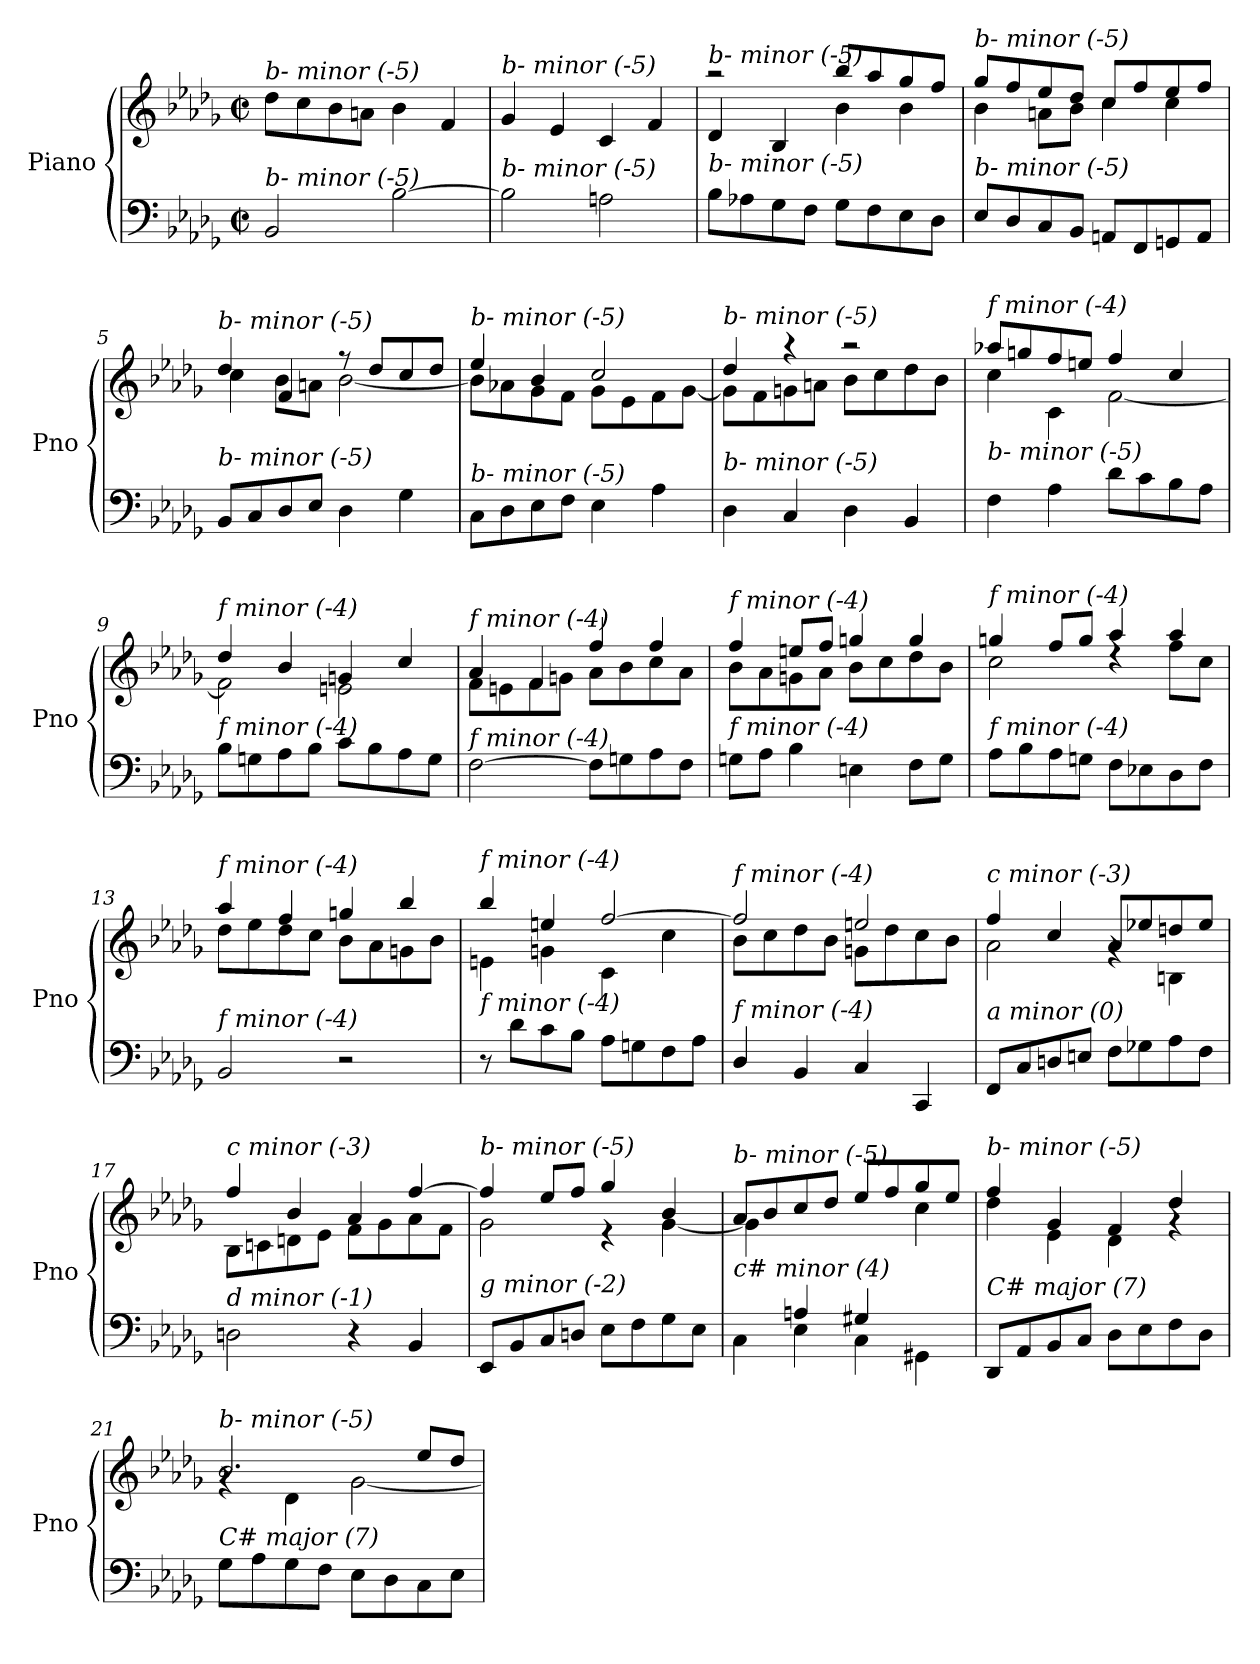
**kern	**kern
*part1	*part1
*staff2	*staff1
*I"Piano	*
*I'Pno	*
*clefF4	*clefG2
*k[b-e-a-d-g-]	*k[b-e-a-d-g-]
*M2/2	*M2/2
*met(c|)	*met(c|)
=1	=1
!	!LO:TX:i:t=b- minor (-5)
!LO:TX:i:t=b- minor (-5)	!
2BB-/	8dd-\L
.	8cc\
.	8b-\
.	8an\J
[2B-\	4b-\
.	4f/
=2	=2
!	!LO:TX:i:t=b- minor (-5)
!LO:TX:i:t=b- minor (-5)	!
2B-\]	4g-/
.	4e-/
2An\	4c/
.	4f/
=3	=3
*	*^
!	!LO:TX:i:t=b- minor (-5)	!
!LO:TX:i:t=b- minor (-5)	!	!
8B-\L	2r	4d-/
8A-X\	.	.
8G-\	.	4B-/
8F\J	.	.
8G-\L	8bb-/L	4b-\
8F\	8aa-/	.
8E-\	8gg-/	4b-\
8D-\J	8ff/J	.
=4	=4	=4
!	!LO:TX:i:t=b- minor (-5)	!
!LO:TX:i:t=b- minor (-5)	!	!
8E-/L	8gg-/L	4b-\
8D-/	8ff/	.
8C/	8ee-/	8an\L
8BB-/J	8dd-/J	8b-\J
8AAn/L	8cc/L	4cc\
8FF/	8ff/	.
8GGn/	8ee-/	4cc\
8AA/J	8ff/J	.
=5	=5	=5
!	!LO:TX:i:t=b- minor (-5)	!
!LO:TX:i:t=b- minor (-5)	!	!
8BB-/L	4dd-/	4cc\
8C/	.	.
8D-/	4f/	8b-\L
8E-/J	.	8an\J
4D-\	8r	[2b-\
.	8dd-/L	.
4G-\	8cc/	.
.	8dd-/J	.
!!LO:LB:g=z	!!
=6	=6	=6
!	!LO:TX:i:t=b- minor (-5)	!
!LO:TX:i:t=b- minor (-5)	!	!
8C\L	4ee-/	8b-\L]
8D-\	.	8a-X\
8E-\	4b-/	8g-\
8F\J	.	8f\J
4E-\	2cc/	8g-\L
.	.	8e-\
4A-\	.	8f\
.	.	[8g-\J
=7	=7	=7
!	!LO:TX:i:t=b- minor (-5)	!
!LO:TX:i:t=b- minor (-5)	!	!
4D-\	4dd-/	8g-\L]
.	.	8f\
4C/	4r	8gn\
.	.	8an\J
4D-\	2r	8b-\L
.	.	8cc\
4BB-/	.	8dd-\
.	.	8b-\J
=8	=8	=8
!	!LO:TX:i:t=f minor (-4)	!
!LO:TX:i:t=b- minor (-5)	!	!
4F\	8aa-X/L	4cc\
.	8ggn/	.
4A-\	8ff/	4c\
.	8een/J	.
8d-\L	4ff/	[2f\
8c\	.	.
8B-\	4cc/	.
8A-\J	.	.
=9	=9	=9
!	!LO:TX:i:t=f minor (-4)	!
!LO:TX:i:t=f minor (-4)	!	!
8B-\L	4dd-/	2f\]
8Gn\	.	.
8A-\	4b-/	.
8B-\J	.	.
8c\L	4gn/	2en\
8B-\	.	.
8A-\	4cc/	.
8G\J	.	.
=10	=10	=10
!	!LO:TX:i:t=f minor (-4)	!
!LO:TX:i:t=f minor (-4)	!	!
[2F\	4a-/	8f\L
.	.	8en\
.	4f/	8f\
.	.	8gn\J
8F\L]	4ff/	8a-\L
8Gn\	.	8b-\
8A-\	4ff/	8cc\
8F\J	.	8a-\J
!!LO:LB:g=z	!!
=11	=11	=11
!	!LO:TX:i:t=f minor (-4)	!
!LO:TX:i:t=f minor (-4)	!	!
8Gn\L	4ff/	8b-\L
8A-\J	.	8a-\
4B-\	8een/L	8gn\
.	8ff/J	8a-\J
4En\	4ggn/	8b-\L
.	.	8cc\
8F\L	4gg/	8dd-\
8G\J	.	8b-\J
=12	=12	=12
!	!LO:TX:i:t=f minor (-4)	!
!LO:TX:i:t=f minor (-4)	!	!
8A-\L	4ggn/	2cc\
8B-\	.	.
8A-\	8ff/L	.
8Gn\J	8gg/J	.
8F\L	4aa-/	4rdd
8E-X\	.	.
8D-\	4aa-/	8ff\L
8F\J	.	8cc\J
=13	=13	=13
!	!LO:TX:i:t=f minor (-4)	!
!LO:TX:i:t=f minor (-4)	!	!
2BB-/	4aa-/	8dd-\L
.	.	8ee-\
.	4ff/	8dd-\
.	.	8cc\J
2r	4ggn/	8b-\L
.	.	8a-\
.	4bb-/	8gn\
.	.	8b-\J
=14	=14	=14
!	!LO:TX:i:t=f minor (-4)	!
!LO:TX:i:t=f minor (-4)	!	!
8r	4bb-/	4en\
8d-\L	.	.
8c\	4een/	4gn\
8B-\J	.	.
8A-\L	[2ff/	4c\
8Gn\	.	.
8F\	.	4cc\
8A-\J	.	.
=15	=15	=15
!	!LO:TX:i:t=f minor (-4)	!
!LO:TX:i:t=f minor (-4)	!	!
4D-/	2ff/]	8b-\L
.	.	8cc\
4BB-/	.	8dd-\
.	.	8b-\J
4C/	2een/	8gn\L
.	.	8dd-\
4CC/	.	8cc\
.	.	8b-\J
!!LO:LB:g=z	!!
=16	=16	=16
!	!LO:TX:i:t=c minor (-3)	!
!LO:TX:i:t=a minor (0)	!	!
8FF/L	4ff/	2a-\
8C/	.	.
8Dn/	4cc/	.
8En/J	.	.
8F\L	8a-/L	4rg
8G-X\	8ee-X/	.
8A-\	8ddn/	4Bni\
8F\J	8ee-/J	.
=17	=17	=17
!	!LO:TX:i:t=c minor (-3)	!
!LO:TX:i:t=d minor (-1)	!	!
2Dn\	4ff/	8B-\L
.	.	8cn\
.	4b-/	8dn\
.	.	8e-\J
4r	4a-/	8f\L
.	.	8g-\
4BB-/	[4ff/	8a-\
.	.	8f\J
=18	=18	=18
!	!LO:TX:i:t=b- minor (-5)	!
!LO:TX:i:t=g minor (-2)	!	!
8EE-/L	4ff/]	2g-\
8BB-/	.	.
8C/	8ee-/L	.
8Dn/J	8ff/J	.
8E-\L	4gg-/	4r
8F\	.	.
8G-\	4b-/	[4g-\
8E-\J	.	.
=19	=19	=19
*^	*	*
!	!	!LO:TX:i:t=b- minor (-5)	!
!LO:TX:i:t=c# minor (4)	!	!	!
4ryy	4C\	8a-/L	4g-\]
.	.	8b-/	.
4Ani/	4E-\	8cc/	2ryy
.	.	8dd-/J	.
4G#Xi/	4C\	8ee-/L	.
.	.	8ff/	.
4ryy	4GG#Xi\	8gg-/	4cc\
.	.	8ee-/J	.
*v	*v	*	*
=20	=20	=20
!	!LO:TX:i:t=b- minor (-5)	!
!LO:TX:i:t=C# major (7)	!	!
8DD-/L	4ff/	4dd-\
8AA-/	.	.
8BB-/	4g-/	4e-\
8C/J	.	.
8D-\L	4f/	4d-\
8E-\	.	.
8F\	4dd-/	4rg
8D-\J	.	.
!!LO:LB:g=z	!!
=21	=21	=21
!	!LO:TX:i:t=b- minor (-5)	!
!LO:TX:i:t=C# major (7)	!	!
8G-\L	2.b-/	4rg
8A-\	.	.
8G-\	.	4d-\
8F\J	.	.
8E-\L	.	[2g-\
8D-\	.	.
8C\	8ee-/L	.
8E-\J	8dd-/J	.
*	*v	*v
=	=
*-	*-
